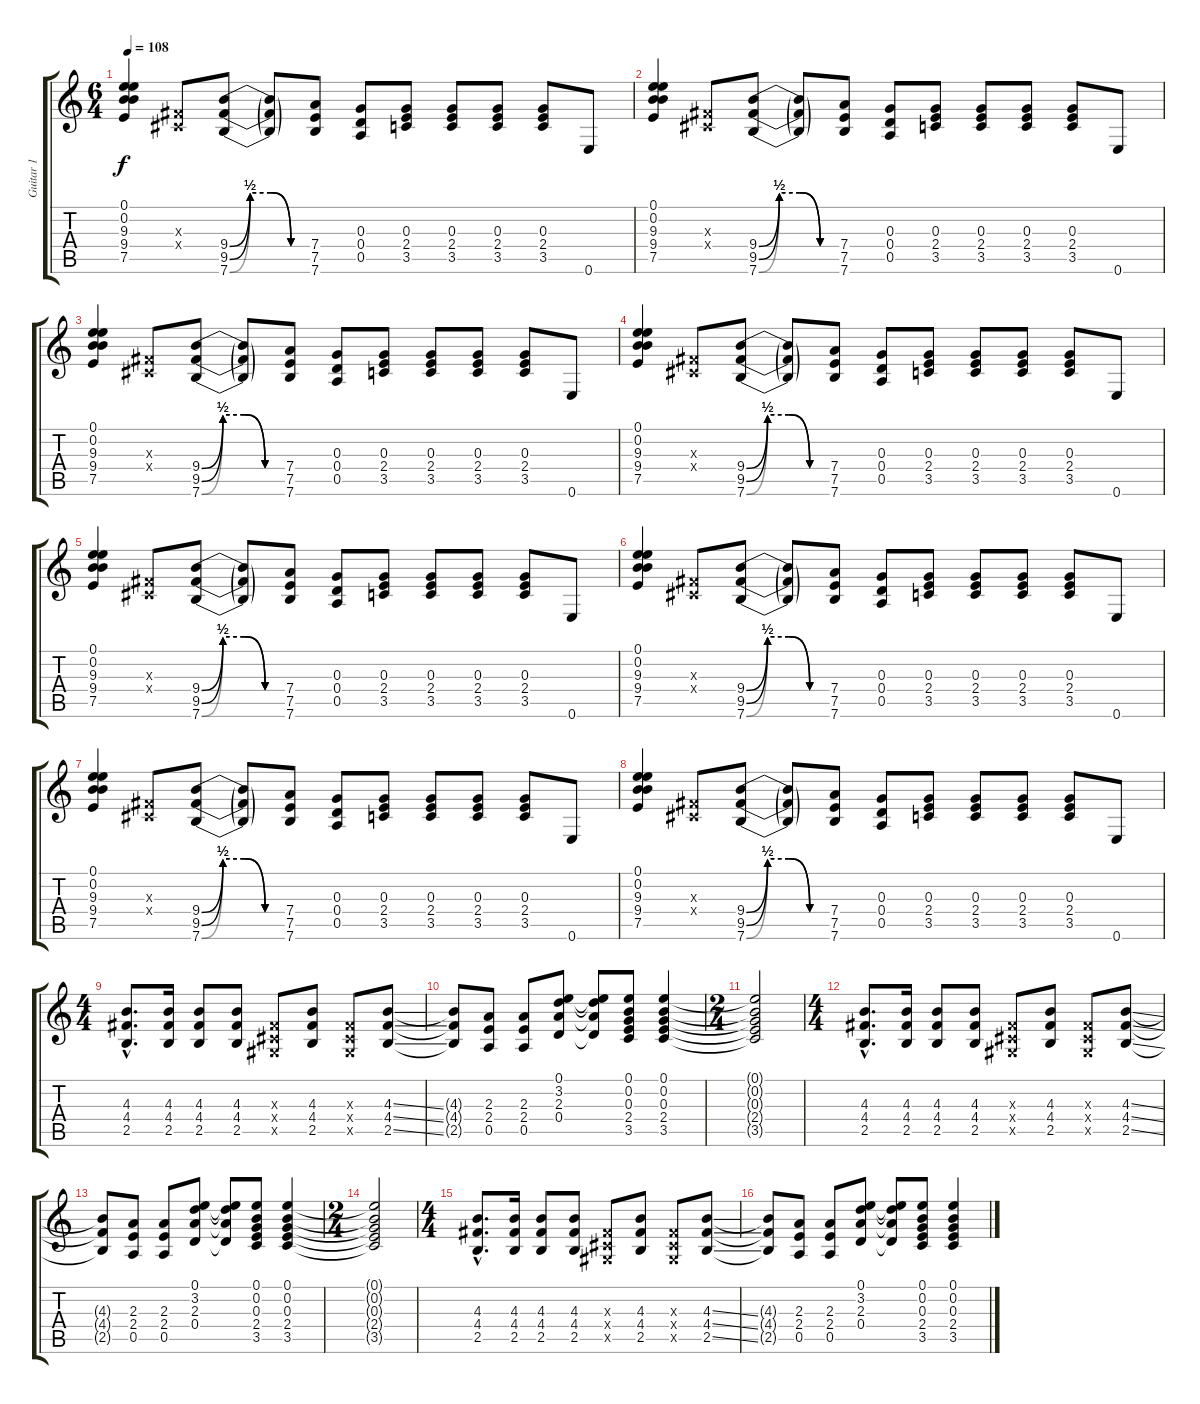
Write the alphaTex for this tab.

\track ("Guitar 1" "Guitar 1") {instrument overdrivenguitar}
\staff {score tabs}
\tuning (E4 B3 G3 D3 A2 E2) {hide}
\ts (6 4)
\tempo 108
\clef g2
\ks c
(0.1 0.2 9.3 9.4 7.5).4{dy f} (-1.3{x} -1.4{x}).8 (9.4{be (custom 0 0 15 2 30 2 45 0 60 0)} 9.5{be (custom 0 0 15 2 30 2 45 0 60 0)} 7.6{be (custom 0 0 15 2 30 2 45 0 60 0)}).8 (9.4{t} 9.5{t} 7.6{t}).8 (7.4 7.5 7.6).8 (0.3 0.4 0.5).8 (0.3 2.4 3.5).8 (0.3 2.4 3.5).8 (0.3 2.4 3.5).8 (0.3 2.4 3.5).8 0.6.8 |
(0.1 0.2 9.3 9.4 7.5).4 (-1.3{x} -1.4{x}).8 (9.4{be (custom 0 0 15 2 30 2 45 0 60 0)} 9.5{be (custom 0 0 15 2 30 2 45 0 60 0)} 7.6{be (custom 0 0 15 2 30 2 45 0 60 0)}).8 (9.4{t} 9.5{t} 7.6{t}).8 (7.4 7.5 7.6).8 (0.3 0.4 0.5).8 (0.3 2.4 3.5).8 (0.3 2.4 3.5).8 (0.3 2.4 3.5).8 (0.3 2.4 3.5).8 0.6.8 |
(0.1 0.2 9.3 9.4 7.5).4 (-1.3{x} -1.4{x}).8 (9.4{be (custom 0 0 15 2 30 2 45 0 60 0)} 9.5{be (custom 0 0 15 2 30 2 45 0 60 0)} 7.6{be (custom 0 0 15 2 30 2 45 0 60 0)}).8 (9.4{t} 9.5{t} 7.6{t}).8 (7.4 7.5 7.6).8 (0.3 0.4 0.5).8 (0.3 2.4 3.5).8 (0.3 2.4 3.5).8 (0.3 2.4 3.5).8 (0.3 2.4 3.5).8 0.6.8 |
(0.1 0.2 9.3 9.4 7.5).4 (-1.3{x} -1.4{x}).8 (9.4{be (custom 0 0 15 2 30 2 45 0 60 0)} 9.5{be (custom 0 0 15 2 30 2 45 0 60 0)} 7.6{be (custom 0 0 15 2 30 2 45 0 60 0)}).8 (9.4{t} 9.5{t} 7.6{t}).8 (7.4 7.5 7.6).8 (0.3 0.4 0.5).8 (0.3 2.4 3.5).8 (0.3 2.4 3.5).8 (0.3 2.4 3.5).8 (0.3 2.4 3.5).8 0.6.8 |
(0.1 0.2 9.3 9.4 7.5).4 (-1.3{x} -1.4{x}).8 (9.4{be (custom 0 0 15 2 30 2 45 0 60 0)} 9.5{be (custom 0 0 15 2 30 2 45 0 60 0)} 7.6{be (custom 0 0 15 2 30 2 45 0 60 0)}).8 (9.4{t} 9.5{t} 7.6{t}).8 (7.4 7.5 7.6).8 (0.3 0.4 0.5).8 (0.3 2.4 3.5).8 (0.3 2.4 3.5).8 (0.3 2.4 3.5).8 (0.3 2.4 3.5).8 0.6.8 |
(0.1 0.2 9.3 9.4 7.5).4 (-1.3{x} -1.4{x}).8 (9.4{be (custom 0 0 15 2 30 2 45 0 60 0)} 9.5{be (custom 0 0 15 2 30 2 45 0 60 0)} 7.6{be (custom 0 0 15 2 30 2 45 0 60 0)}).8 (9.4{t} 9.5{t} 7.6{t}).8 (7.4 7.5 7.6).8 (0.3 0.4 0.5).8 (0.3 2.4 3.5).8 (0.3 2.4 3.5).8 (0.3 2.4 3.5).8 (0.3 2.4 3.5).8 0.6.8 |
(0.1 0.2 9.3 9.4 7.5).4 (-1.3{x} -1.4{x}).8 (9.4{be (custom 0 0 15 2 30 2 45 0 60 0)} 9.5{be (custom 0 0 15 2 30 2 45 0 60 0)} 7.6{be (custom 0 0 15 2 30 2 45 0 60 0)}).8 (9.4{t} 9.5{t} 7.6{t}).8 (7.4 7.5 7.6).8 (0.3 0.4 0.5).8 (0.3 2.4 3.5).8 (0.3 2.4 3.5).8 (0.3 2.4 3.5).8 (0.3 2.4 3.5).8 0.6.8 |
(0.1 0.2 9.3 9.4 7.5).4 (-1.3{x} -1.4{x}).8 (9.4{be (custom 0 0 15 2 30 2 45 0 60 0)} 9.5{be (custom 0 0 15 2 30 2 45 0 60 0)} 7.6{be (custom 0 0 15 2 30 2 45 0 60 0)}).8 (9.4{t} 9.5{t} 7.6{t}).8 (7.4 7.5 7.6).8 (0.3 0.4 0.5).8 (0.3 2.4 3.5).8 (0.3 2.4 3.5).8 (0.3 2.4 3.5).8 (0.3 2.4 3.5).8 0.6.8 |
\ts (4 4)
(4.3{hac} 4.4{hac} 2.5{hac}).8{d} (4.3 4.4 2.5).16 (4.3 4.4 2.5).8 (4.3 4.4 2.5).8 (-1.3{x} -1.4{x} -1.5{x}).8 (4.3 4.4 2.5).8 (-1.3{x} -1.4{x} -1.5{x}).8 (4.3{ss} 4.4{ss} 2.5{ss}).8 |
(4.3{t} 4.4{t} 2.5{t}).8 (2.3 2.4 0.5).8 (2.3 2.4 0.5).8 (0.1 3.2 2.3 0.4).8 (0.1{t} 3.2{t} 2.3{t} 0.4{t}).8 (0.1 0.2 0.3 2.4 3.5).8 (0.1 0.2 0.3 2.4 3.5).4 |
\ts (2 4)
(0.1{t} 0.2{t} 0.3{t} 2.4{t} 3.5{t}).2 |
\ts (4 4)
(4.3{hac} 4.4{hac} 2.5{hac}).8{d} (4.3 4.4 2.5).16 (4.3 4.4 2.5).8 (4.3 4.4 2.5).8 (-1.3{x} -1.4{x} -1.5{x}).8 (4.3 4.4 2.5).8 (-1.3{x} -1.4{x} -1.5{x}).8 (4.3{ss} 4.4{ss} 2.5{ss}).8 |
(4.3{t} 4.4{t} 2.5{t}).8 (2.3 2.4 0.5).8 (2.3 2.4 0.5).8 (0.1 3.2 2.3 0.4).8 (0.1{t} 3.2{t} 2.3{t} 0.4{t}).8 (0.1 0.2 0.3 2.4 3.5).8 (0.1 0.2 0.3 2.4 3.5).4 |
\ts (2 4)
(0.1{t} 0.2{t} 0.3{t} 2.4{t} 3.5{t}).2 |
\ts (4 4)
(4.3{hac} 4.4{hac} 2.5{hac}).8{d} (4.3 4.4 2.5).16 (4.3 4.4 2.5).8 (4.3 4.4 2.5).8 (-1.3{x} -1.4{x} -1.5{x}).8 (4.3 4.4 2.5).8 (-1.3{x} -1.4{x} -1.5{x}).8 (4.3{ss} 4.4{ss} 2.5{ss}).8 |
(4.3{t} 4.4{t} 2.5{t}).8 (2.3 2.4 0.5).8 (2.3 2.4 0.5).8 (0.1 3.2 2.3 0.4).8 (0.1{t} 3.2{t} 2.3{t} 0.4{t}).8 (0.1 0.2 0.3 2.4 3.5).8 (0.1 0.2 0.3 2.4 3.5).4
